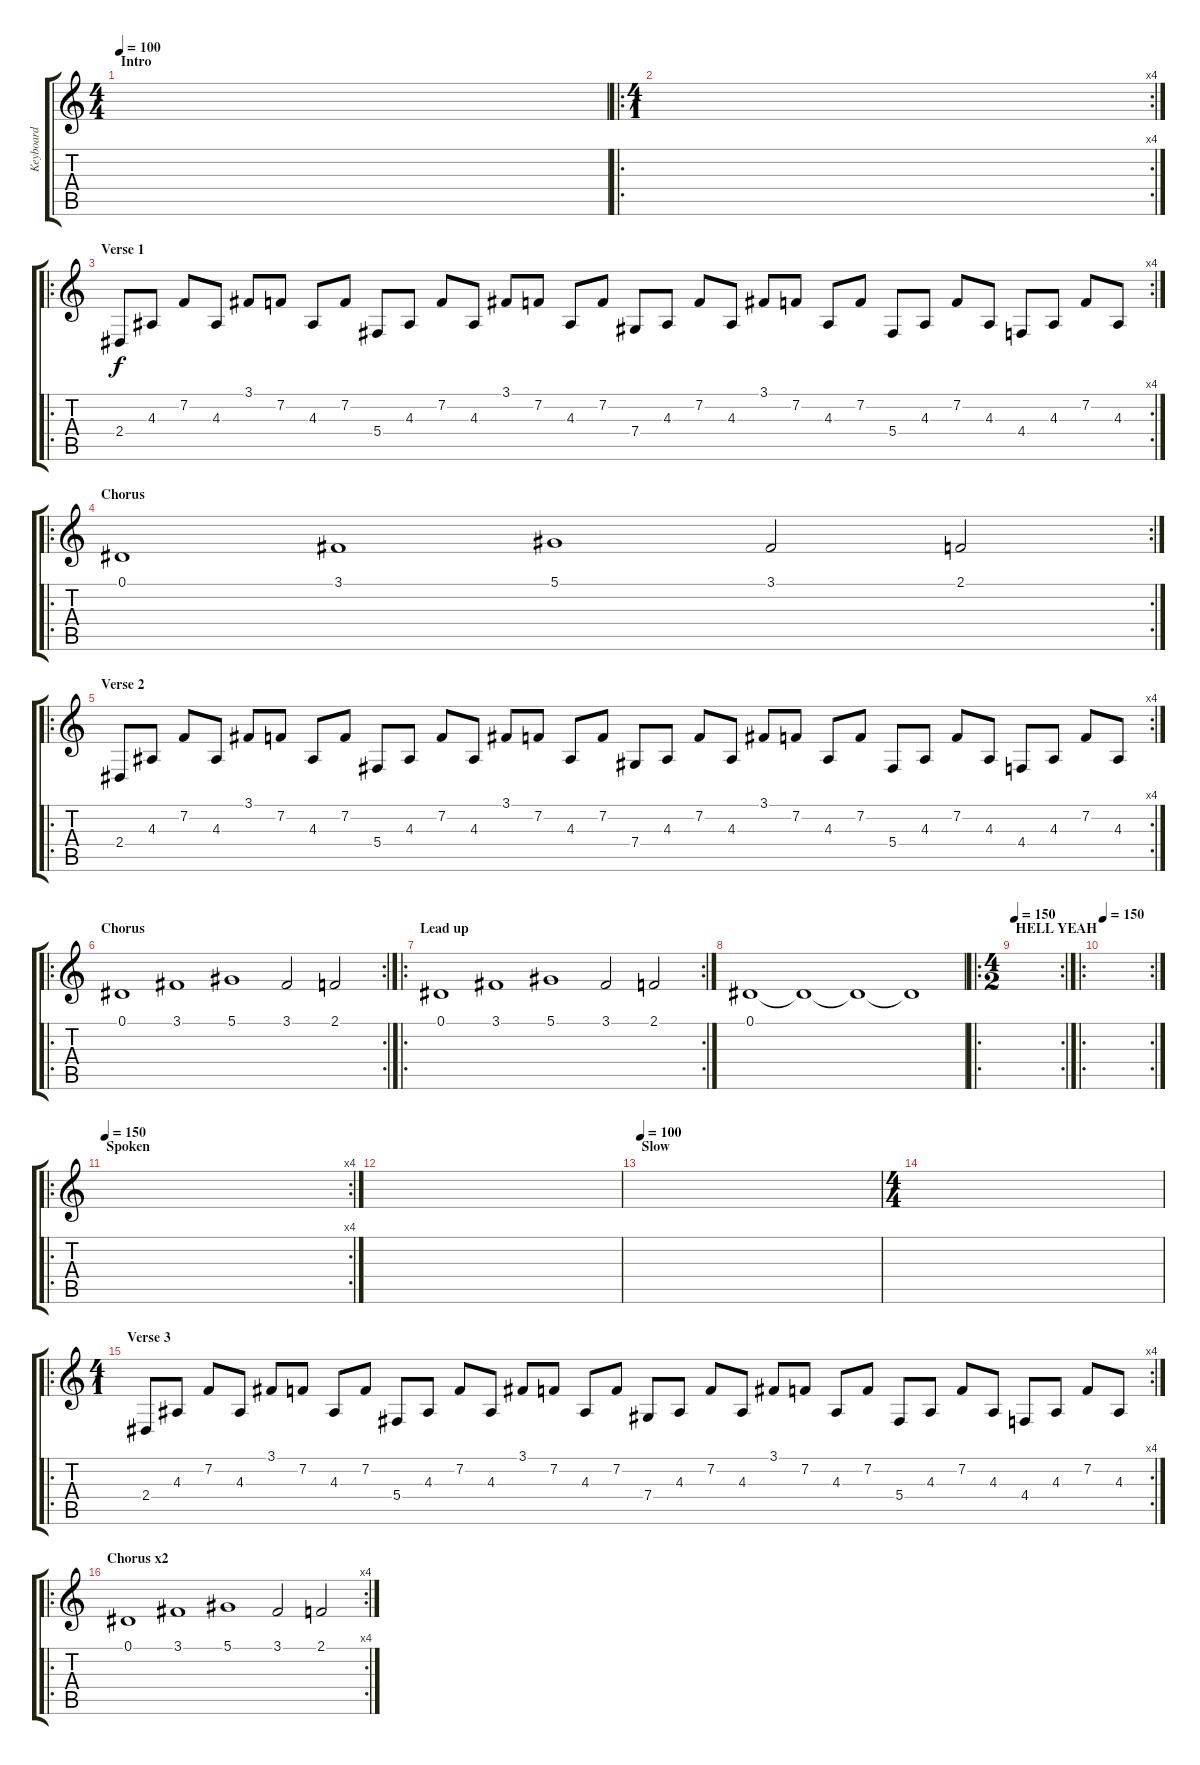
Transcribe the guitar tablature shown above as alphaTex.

\track ("Keyboard" "Keyboard") {instrument pad7halo}
\staff {score tabs}
\tuning (Eb4 Bb3 Gb3 Db3 Ab2 Eb2) {hide}
\ts (4 4)
\section ("" "Intro")
\tempo 100
\clef g2
\ks c
|
\ro
\rc 4
\ts (4 1)
|
\ro
\rc 4
\section ("" "Verse 1")
2.4.8 4.3.8 7.2.8 4.3.8 3.1.8 7.2.8 4.3.8 7.2.8 5.4.8 4.3.8 7.2.8 4.3.8 3.1.8 7.2.8 4.3.8 7.2.8 7.4.8 4.3.8 7.2.8 4.3.8 3.1.8 7.2.8 4.3.8 7.2.8 5.4.8 4.3.8 7.2.8 4.3.8 4.4.8 4.3.8 7.2.8 4.3.8 |
\ro
\rc 2
\section ("" "Chorus")
0.1.1 3.1.1 5.1.1 3.1.2 2.1.2 |
\ro
\rc 4
\section ("" "Verse 2")
2.4.8 4.3.8 7.2.8 4.3.8 3.1.8 7.2.8 4.3.8 7.2.8 5.4.8 4.3.8 7.2.8 4.3.8 3.1.8 7.2.8 4.3.8 7.2.8 7.4.8 4.3.8 7.2.8 4.3.8 3.1.8 7.2.8 4.3.8 7.2.8 5.4.8 4.3.8 7.2.8 4.3.8 4.4.8 4.3.8 7.2.8 4.3.8 |
\ro
\rc 2
\section ("" "Chorus")
0.1.1 3.1.1 5.1.1 3.1.2 2.1.2 |
\ro
\rc 2
\section ("" "Lead up")
0.1.1 3.1.1 5.1.1 3.1.2 2.1.2 |
0.1.1 0.1{t}.1 0.1{t}.1 0.1{t}.1 |
\ro
\rc 2
\ts (4 2)
\section ("" "HELL YEAH")
\tempo 150
|
\ro
\rc 2
\tempo 150
|
\ro
\rc 4
\section ("" "Spoken")
\tempo 150
|
|
\section ("" "Slow")
\tempo 100
|
\ts (4 4)
|
\ro
\rc 4
\ts (4 1)
\section ("" "Verse 3")
2.4.8 4.3.8 7.2.8 4.3.8 3.1.8 7.2.8 4.3.8 7.2.8 5.4.8 4.3.8 7.2.8 4.3.8 3.1.8 7.2.8 4.3.8 7.2.8 7.4.8 4.3.8 7.2.8 4.3.8 3.1.8 7.2.8 4.3.8 7.2.8 5.4.8 4.3.8 7.2.8 4.3.8 4.4.8 4.3.8 7.2.8 4.3.8 |
\ro
\rc 4
\section ("" "Chorus x2")
0.1.1 3.1.1 5.1.1 3.1.2 2.1.2
